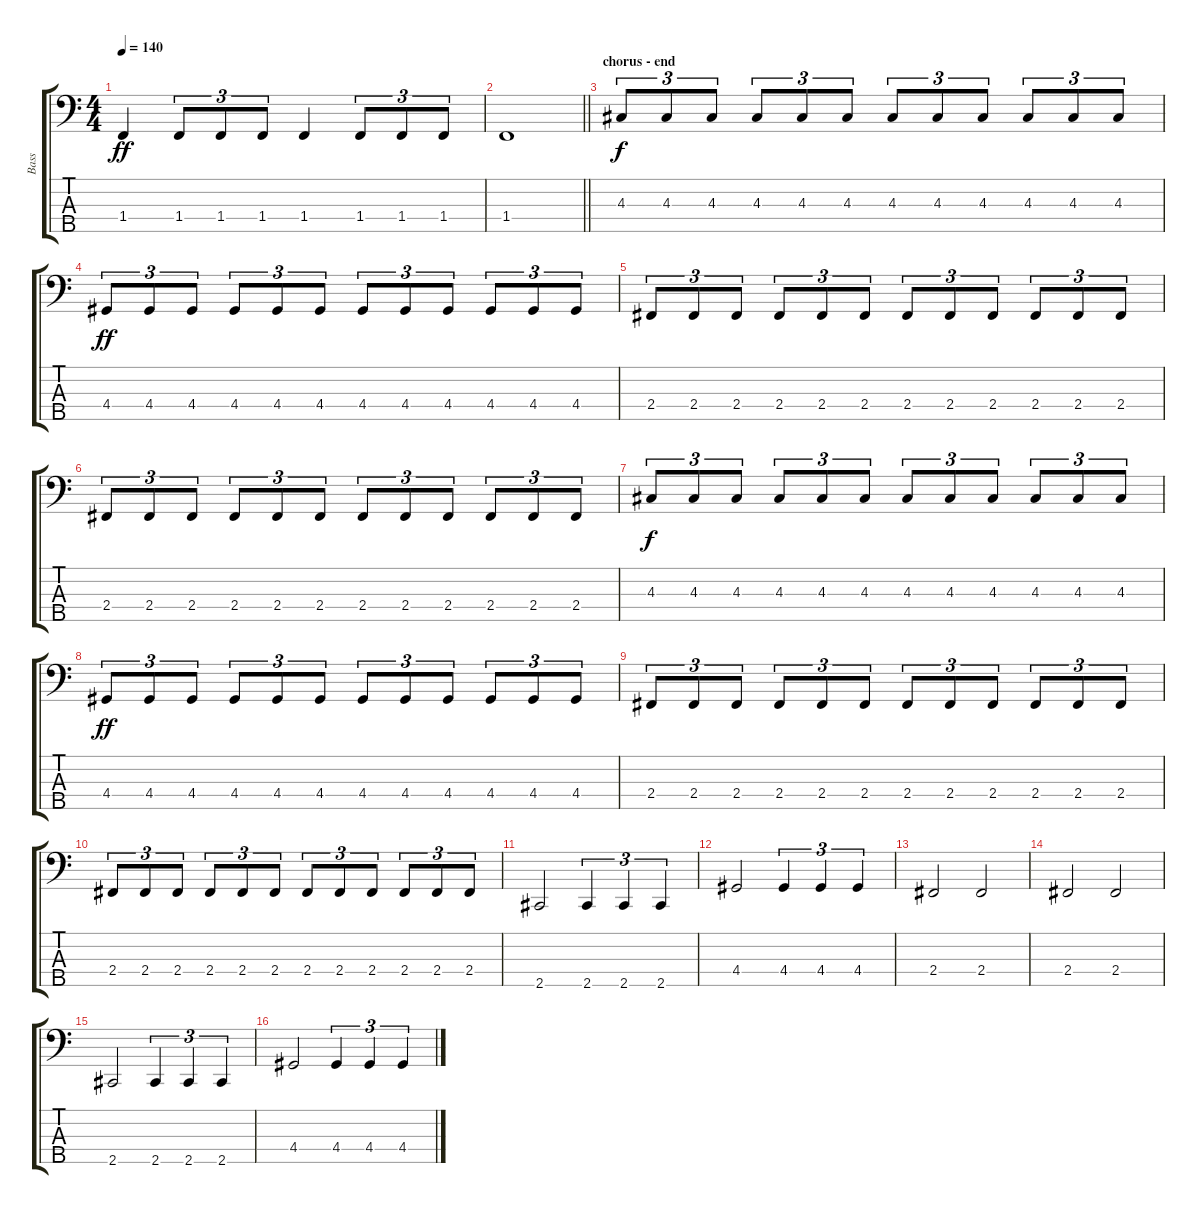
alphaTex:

\track ("Bass" "Bass") {instrument electricbassfinger}
\staff {score tabs}
\tuning (G2 D2 A1 E1 B0) {hide}
\ts (4 4)
\tempo 140
\clef f4
\ks c
1.4.4{dy ff} 1.4.8{tu (3 2)} 1.4.8{tu (3 2)} 1.4.8{tu (3 2)} 1.4.4 1.4.8{tu (3 2)} 1.4.8{tu (3 2)} 1.4.8{tu (3 2)} |
\barLineRight lightlight
1.4.1 |
\section ("" "chorus - end")
4.3.8{tu (3 2) dy f} 4.3.8{tu (3 2)} 4.3.8{tu (3 2)} 4.3.8{tu (3 2)} 4.3.8{tu (3 2)} 4.3.8{tu (3 2)} 4.3.8{tu (3 2)} 4.3.8{tu (3 2)} 4.3.8{tu (3 2)} 4.3.8{tu (3 2)} 4.3.8{tu (3 2)} 4.3.8{tu (3 2)} |
4.4.8{tu (3 2) dy ff} 4.4.8{tu (3 2)} 4.4.8{tu (3 2)} 4.4.8{tu (3 2)} 4.4.8{tu (3 2)} 4.4.8{tu (3 2)} 4.4.8{tu (3 2)} 4.4.8{tu (3 2)} 4.4.8{tu (3 2)} 4.4.8{tu (3 2)} 4.4.8{tu (3 2)} 4.4.8{tu (3 2)} |
2.4.8{tu (3 2)} 2.4.8{tu (3 2)} 2.4.8{tu (3 2)} 2.4.8{tu (3 2)} 2.4.8{tu (3 2)} 2.4.8{tu (3 2)} 2.4.8{tu (3 2)} 2.4.8{tu (3 2)} 2.4.8{tu (3 2)} 2.4.8{tu (3 2)} 2.4.8{tu (3 2)} 2.4.8{tu (3 2)} |
2.4.8{tu (3 2)} 2.4.8{tu (3 2)} 2.4.8{tu (3 2)} 2.4.8{tu (3 2)} 2.4.8{tu (3 2)} 2.4.8{tu (3 2)} 2.4.8{tu (3 2)} 2.4.8{tu (3 2)} 2.4.8{tu (3 2)} 2.4.8{tu (3 2)} 2.4.8{tu (3 2)} 2.4.8{tu (3 2)} |
4.3.8{tu (3 2) dy f} 4.3.8{tu (3 2)} 4.3.8{tu (3 2)} 4.3.8{tu (3 2)} 4.3.8{tu (3 2)} 4.3.8{tu (3 2)} 4.3.8{tu (3 2)} 4.3.8{tu (3 2)} 4.3.8{tu (3 2)} 4.3.8{tu (3 2)} 4.3.8{tu (3 2)} 4.3.8{tu (3 2)} |
4.4.8{tu (3 2) dy ff} 4.4.8{tu (3 2)} 4.4.8{tu (3 2)} 4.4.8{tu (3 2)} 4.4.8{tu (3 2)} 4.4.8{tu (3 2)} 4.4.8{tu (3 2)} 4.4.8{tu (3 2)} 4.4.8{tu (3 2)} 4.4.8{tu (3 2)} 4.4.8{tu (3 2)} 4.4.8{tu (3 2)} |
2.4.8{tu (3 2)} 2.4.8{tu (3 2)} 2.4.8{tu (3 2)} 2.4.8{tu (3 2)} 2.4.8{tu (3 2)} 2.4.8{tu (3 2)} 2.4.8{tu (3 2)} 2.4.8{tu (3 2)} 2.4.8{tu (3 2)} 2.4.8{tu (3 2)} 2.4.8{tu (3 2)} 2.4.8{tu (3 2)} |
2.4.8{tu (3 2)} 2.4.8{tu (3 2)} 2.4.8{tu (3 2)} 2.4.8{tu (3 2)} 2.4.8{tu (3 2)} 2.4.8{tu (3 2)} 2.4.8{tu (3 2)} 2.4.8{tu (3 2)} 2.4.8{tu (3 2)} 2.4.8{tu (3 2)} 2.4.8{tu (3 2)} 2.4.8{tu (3 2)} |
2.5.2 2.5.4{tu (3 2)} 2.5.4{tu (3 2)} 2.5.4{tu (3 2)} |
4.4.2 4.4.4{tu (3 2)} 4.4.4{tu (3 2)} 4.4.4{tu (3 2)} |
2.4.2 2.4.2 |
2.4.2 2.4.2 |
2.5.2 2.5.4{tu (3 2)} 2.5.4{tu (3 2)} 2.5.4{tu (3 2)} |
4.4.2 4.4.4{tu (3 2)} 4.4.4{tu (3 2)} 4.4.4{tu (3 2)}
